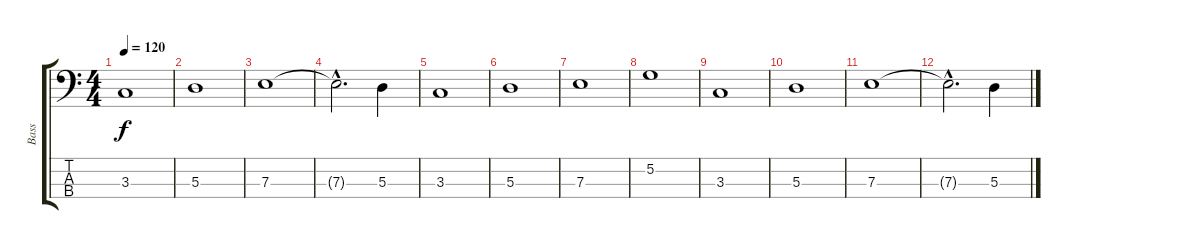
\track ("Bass" "Bass") {instrument electricbasspick}
\staff {score tabs}
\tuning (G2 D2 A1 E1) {hide}
\ts (4 4)
\tempo 120
\clef f4
\ks c
3.3.1{dy f} |
5.3.1 |
7.3.1 |
7.3{hac t}.2{d} 5.3.4 |
3.3.1 |
5.3.1 |
7.3.1 |
5.2.1 |
3.3.1 |
5.3.1 |
7.3.1 |
7.3{hac t}.2{d} 5.3.4
